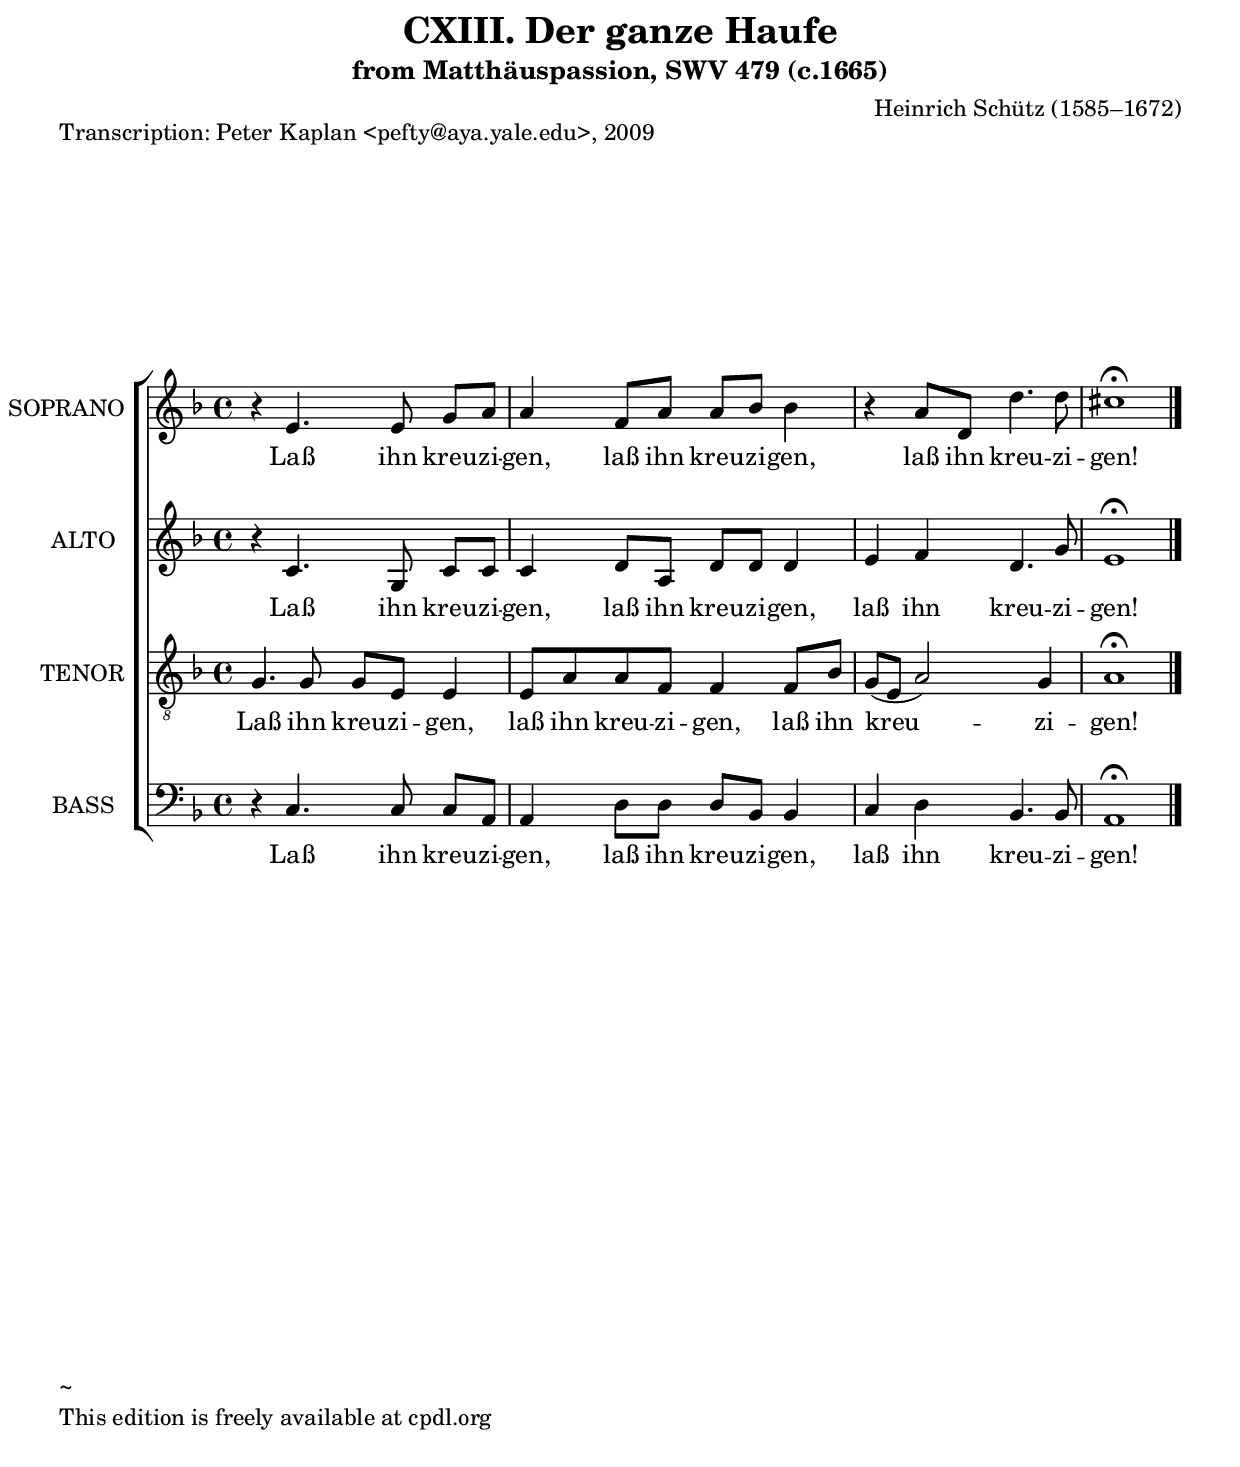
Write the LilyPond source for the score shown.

     \version "2.10.10"
\paper {
  between-system-space = 2.0\cm
  between-system-padding = #1
  ragged-bottom=##f
  ragged-last-bottom=##f
  bottom-margin = 2.0\cm
  top-margin = 0.1\cm
%  system-count = #6
  systemSeparatorMarkup = ""
}
\header {
    title = "CXIII. Der ganze Haufe"
    subtitle = "from Matthäuspassion, SWV 479 (c.1665)"
    composer = "Heinrich Schütz (1585–1672)"
    date = "1623"
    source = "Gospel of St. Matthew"
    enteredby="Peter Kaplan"
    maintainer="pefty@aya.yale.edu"
    piece ="Transcription: Peter Kaplan <pefty@aya.yale.edu>, 2009"
    texidoc = "

Translation of text:
Jesus of Nazareth."
}

     \score { 
      <<
        \new ChoirStaff <<
        \new Staff = CantusOne <<
               {  
      <<
     \override Stem #'neutral-direction = #up 
%     \override Staff.TimeSignature #'style = #'()
        \clef treble
        \key d \minor 
        \new Voice = "CantusOne" {
     \override NoteHead #'style = #'baroque
        \set Staff.midiInstrument = "synth voice"
        \set Staff.vocalName = "SOPRANO "

\time 4/4
r4 e'4. e'8 g'[ a']               
a'4 f'8 a' a' bes' bes'4
r4 a'8 d' d''4. d''8
cis''1\fermata
\bar "|."
}
>>
}

>>

\new Lyrics 
\lyricsto "CantusOne"
        { 
 Laß ihn kreu -- zi --
gen, laß ihn kreu -- zi -- gen, 
 laß ihn kreu -- zi --
gen!
}



        \new Staff = Altus <<
               {  
      <<
     \override Stem #'neutral-direction = #up 
%     \override Staff.TimeSignature #'style = #'()
        \clef treble
        \key d \minor 
        \new Voice = "Altus" {
     \override NoteHead #'style = #'baroque
        \set Staff.midiInstrument = "synth voice"
        \set Staff.vocalName = "ALTO "

\time 4/4
r4 c'4. g8 c'[ c']
c'4 d'8 a d' d' d'4
e'4 f' d'4. g'8
e'1\fermata
\bar "|."
}
>>
}

>>

\new Lyrics 
\lyricsto "Altus"
        { 
 Laß ihn kreu -- zi --
gen, laß ihn kreu -- zi -- gen, 
laß ihn kreu -- zi --
gen!
}


        \new Staff = Tenor <<
               {  
      <<
     \override Stem #'neutral-direction = #up 
%     \override Staff.TimeSignature #'style = #'()
        \clef "G_8"
        \key d \minor 
        \new Voice = "Tenor" {
     \override NoteHead #'style = #'baroque
        \set Staff.midiInstrument = "synth voice"
        \set Staff.vocalName = "TENOR "

\time 4/4
g4. g8 g e e4
e8 a a f f4 f8 bes
g8( e a2) g4
a1\fermata
\bar "|."
}
>>
}

>>

\new Lyrics 
\lyricsto "Tenor"
        { 
Laß ihn kreu -- zi -- gen, 
laß ihn kreu -- zi -- gen, laß ihn 
kreu -- zi --
gen!

}


        \new Staff = Bassus <<
               {  
      <<
     \override Stem #'neutral-direction = #up 
%     \override Staff.TimeSignature #'style = #'()
        \clef bass
        \key d \minor 
        \new Voice = "Bassus" {
     \override NoteHead #'style = #'baroque
        \set Staff.midiInstrument = "synth voice"
        \set Staff.vocalName = "BASS "

\time 4/4
r4 c4. c8 c[ a,]
a,4 d8 d d bes, bes,4
c4 d bes,4. bes,8
a,1\fermata
\bar "|."
}
>>
}

>>

\new Lyrics 
\lyricsto "Bassus"
        { 
 Laß ihn kreu -- zi --
gen, laß ihn kreu -- zi -- gen, 
laß ihn kreu -- zi --
gen!
}


>>


>>
   






%{
\midi { 
\context { 
\Score 
tempoWholesPerMinute = #(ly:make-moment 72 4) 
} 
} 
%}







     }
\layout { 
         \context { 
          \Staff \consists "Horizontal_bracket_engraver" 
          }
         }
\markup{\column{\line{ ~ } \line{This edition is freely available at cpdl.org}} 
} 



















